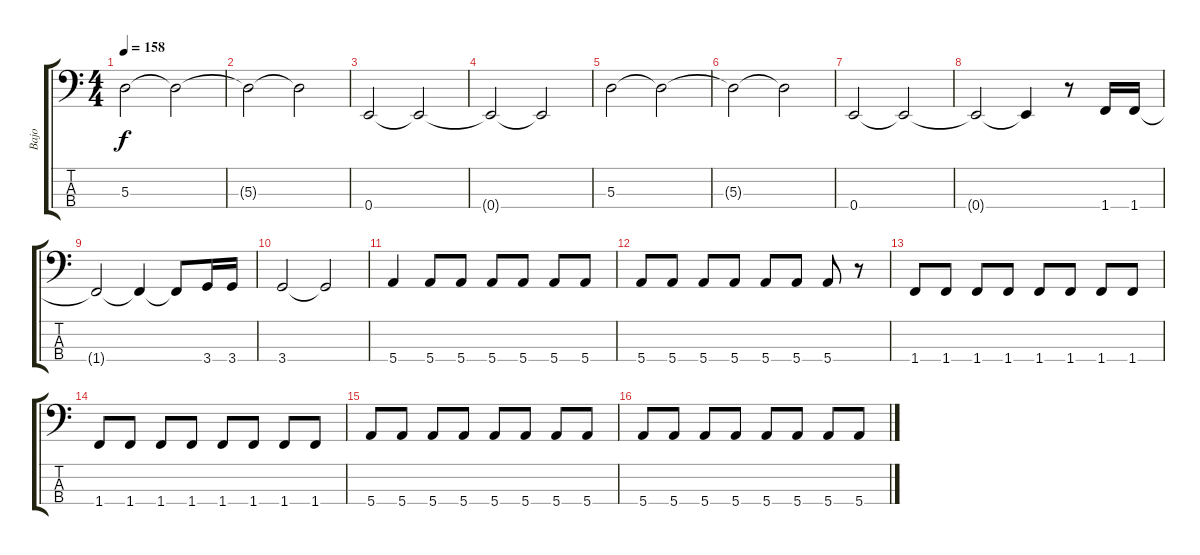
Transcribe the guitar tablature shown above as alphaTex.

\track ("Bajo" "Bajo") {instrument electricbassfinger}
\staff {score tabs}
\tuning (G2 D2 A1 E1) {hide}
\ts (4 4)
\tempo 158
\clef f4
\ks c
5.3.2{dy f} 5.3{t}.2 |
5.3{t}.2 5.3{t}.2 |
0.4.2 0.4{t}.2 |
0.4{t}.2 0.4{t}.2 |
5.3.2 5.3{t}.2 |
5.3{t}.2 5.3{t}.2 |
0.4.2 0.4{t}.2 |
0.4{t}.2 0.4{t}.4 r.8 1.4.16 1.4.16 |
1.4{t}.2 1.4{t}.4 1.4{t}.8 3.4.16 3.4.16 |
3.4.2 3.4{t}.2 |
5.4.4 5.4.8 5.4.8 5.4.8 5.4.8 5.4.8 5.4.8 |
5.4.8 5.4.8 5.4.8 5.4.8 5.4.8 5.4.8 5.4.8 r.8 |
1.4.8 1.4.8 1.4.8 1.4.8 1.4.8 1.4.8 1.4.8 1.4.8 |
1.4.8 1.4.8 1.4.8 1.4.8 1.4.8 1.4.8 1.4.8 1.4.8 |
5.4.8 5.4.8 5.4.8 5.4.8 5.4.8 5.4.8 5.4.8 5.4.8 |
5.4.8 5.4.8 5.4.8 5.4.8 5.4.8 5.4.8 5.4.8 5.4.8
